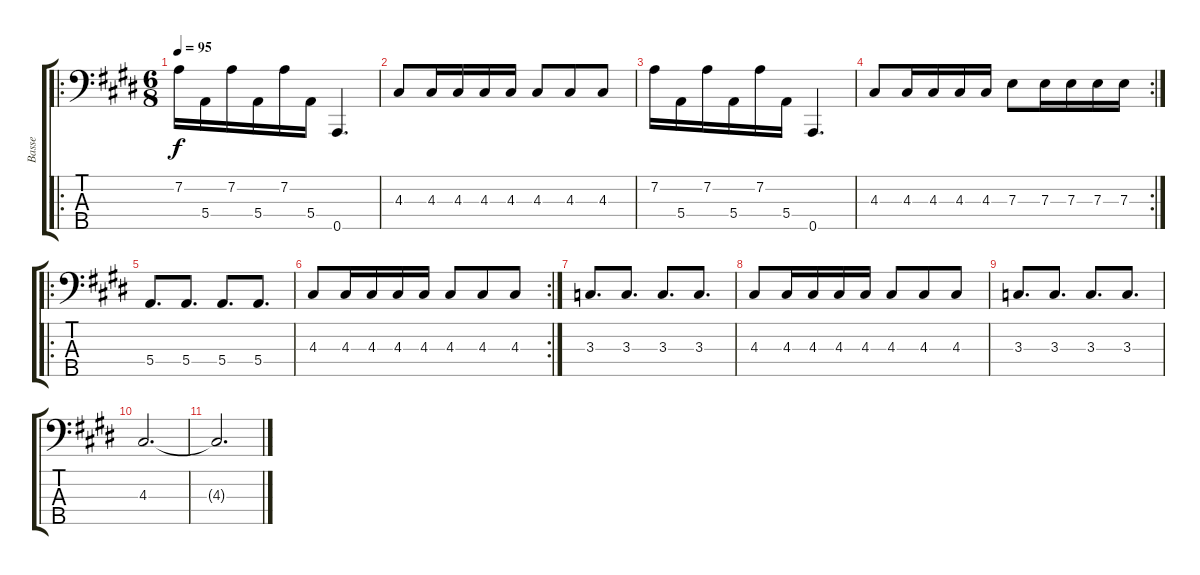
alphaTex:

\track ("Basse" "Basse") {instrument electricbassfinger}
\staff {score tabs}
\tuning (G2 D2 A1 E1 A0) {hide}
\ro
\ts (6 8)
\tempo 95
\clef f4
\ks e
7.2.16{dy f} 5.4.16 7.2.16 5.4.16 7.2.16 5.4.16 0.5.4{d} |
4.3.8 4.3.16 4.3.16 4.3.16 4.3.16 4.3.8 4.3.8 4.3.8 |
7.2.16 5.4.16 7.2.16 5.4.16 7.2.16 5.4.16 0.5.4{d} |
\rc 2
4.3.8 4.3.16 4.3.16 4.3.16 4.3.16 7.3.8 7.3.16 7.3.16 7.3.16 7.3.16 |
\ro
5.4.8{d} 5.4.8{d} 5.4.8{d} 5.4.8{d} |
\rc 2
4.3.8 4.3.16 4.3.16 4.3.16 4.3.16 4.3.8 4.3.8 4.3.8 |
3.3.8{d} 3.3.8{d} 3.3.8{d} 3.3.8{d} |
4.3.8 4.3.16 4.3.16 4.3.16 4.3.16 4.3.8 4.3.8 4.3.8 |
3.3.8{d} 3.3.8{d} 3.3.8{d} 3.3.8{d} |
4.3.2{d} |
4.3{t}.2{d}
